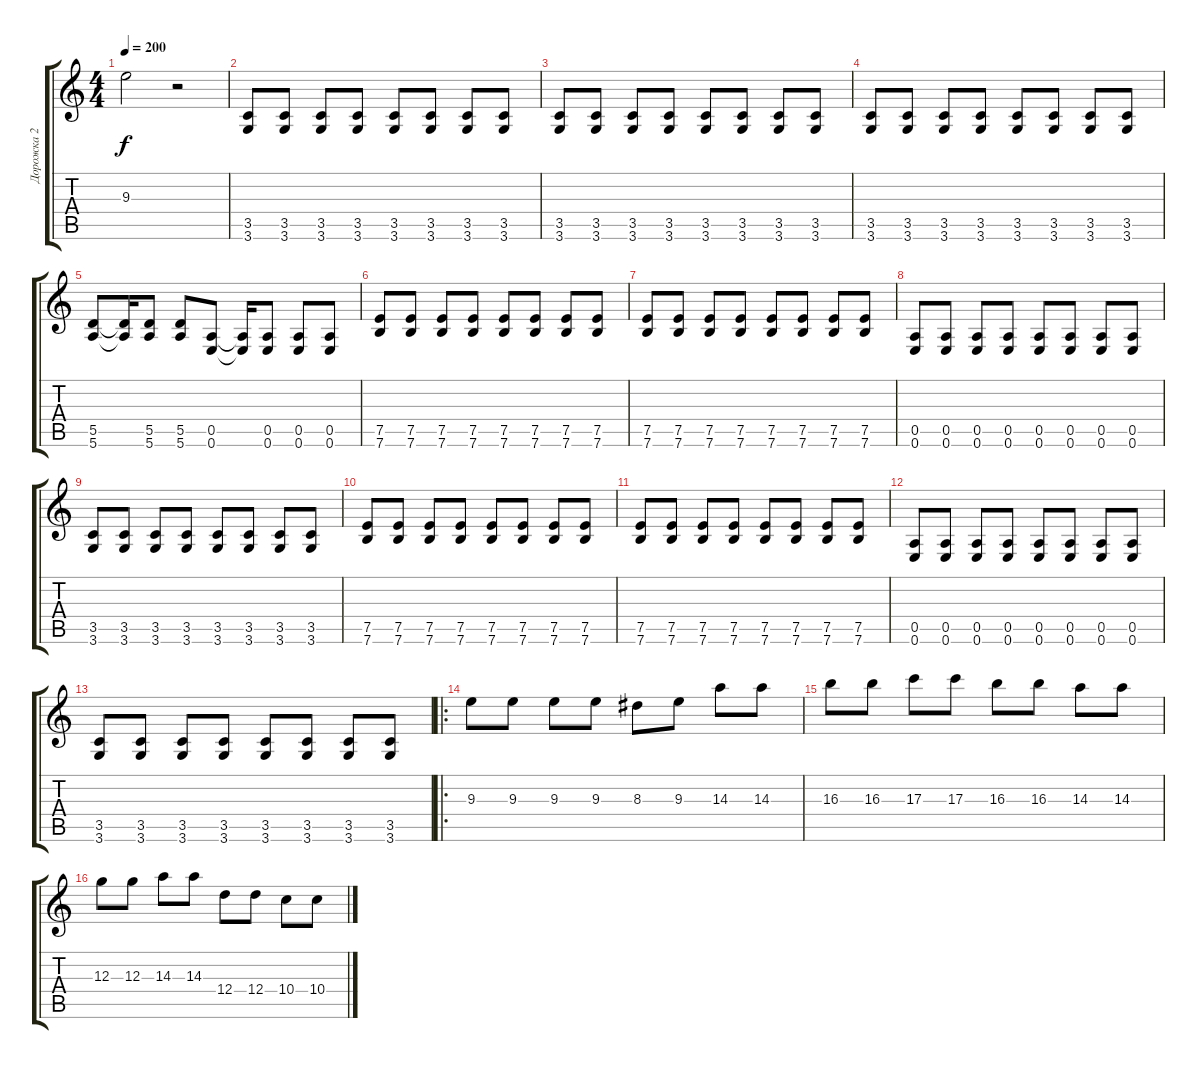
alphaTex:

\track ("Дорожка 2" "Дорожка 2") {instrument overdrivenguitar}
\staff {score tabs}
\tuning (E4 B3 G3 D3 A2 E2) {hide}
\ts (4 4)
\tempo 200
\clef g2
\ks c
9.3{t}.2{dy f} r.2 |
(3.5 3.6).8 (3.5 3.6).8 (3.5 3.6).8 (3.5 3.6).8 (3.5 3.6).8 (3.5 3.6).8 (3.5 3.6).8 (3.5 3.6).8 |
(3.5 3.6).8 (3.5 3.6).8 (3.5 3.6).8 (3.5 3.6).8 (3.5 3.6).8 (3.5 3.6).8 (3.5 3.6).8 (3.5 3.6).8 |
(3.5 3.6).8 (3.5 3.6).8 (3.5 3.6).8 (3.5 3.6).8 (3.5 3.6).8 (3.5 3.6).8 (3.5 3.6).8 (3.5 3.6).8 |
(5.5 5.6).8 (5.5{t} 5.6{t}).16 (5.5 5.6).8 (5.5 5.6).8 (0.5 0.6).8 (0.5{t} 0.6{t}).16 (0.5 0.6).8 (0.5 0.6).8 (0.5 0.6).8 |
(7.5 7.6).8 (7.5 7.6).8 (7.5 7.6).8 (7.5 7.6).8 (7.5 7.6).8 (7.5 7.6).8 (7.5 7.6).8 (7.5 7.6).8 |
(7.5 7.6).8 (7.5 7.6).8 (7.5 7.6).8 (7.5 7.6).8 (7.5 7.6).8 (7.5 7.6).8 (7.5 7.6).8 (7.5 7.6).8 |
(0.5 0.6).8 (0.5 0.6).8 (0.5 0.6).8 (0.5 0.6).8 (0.5 0.6).8 (0.5 0.6).8 (0.5 0.6).8 (0.5 0.6).8 |
(3.5 3.6).8 (3.5 3.6).8 (3.5 3.6).8 (3.5 3.6).8 (3.5 3.6).8 (3.5 3.6).8 (3.5 3.6).8 (3.5 3.6).8 |
(7.5 7.6).8 (7.5 7.6).8 (7.5 7.6).8 (7.5 7.6).8 (7.5 7.6).8 (7.5 7.6).8 (7.5 7.6).8 (7.5 7.6).8 |
(7.5 7.6).8 (7.5 7.6).8 (7.5 7.6).8 (7.5 7.6).8 (7.5 7.6).8 (7.5 7.6).8 (7.5 7.6).8 (7.5 7.6).8 |
(0.5 0.6).8 (0.5 0.6).8 (0.5 0.6).8 (0.5 0.6).8 (0.5 0.6).8 (0.5 0.6).8 (0.5 0.6).8 (0.5 0.6).8 |
(3.5 3.6).8 (3.5 3.6).8 (3.5 3.6).8 (3.5 3.6).8 (3.5 3.6).8 (3.5 3.6).8 (3.5 3.6).8 (3.5 3.6).8 |
\ro
9.3.8 9.3.8 9.3.8 9.3.8 8.3.8 9.3.8 14.3.8 14.3.8 |
16.3.8 16.3.8 17.3.8 17.3.8 16.3.8 16.3.8 14.3.8 14.3.8 |
12.3.8 12.3.8 14.3.8 14.3.8 12.4.8 12.4.8 10.4.8 10.4.8
